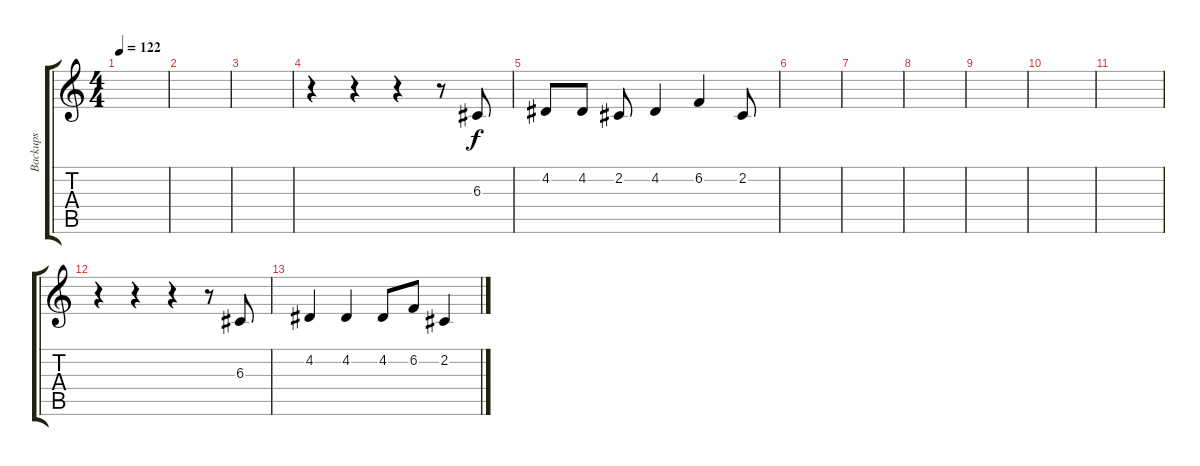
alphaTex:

\track ("Backups" "Backups") {instrument bassoon}
\staff {score tabs}
\tuning (E4 B3 G3 D3 A2 D2) {hide}
\ts (4 4)
\tempo 122
\clef g2
\ks c
|
|
|
r.4 r.4 r.4 r.8 6.3.8 |
4.2.8 4.2.8 2.2.8 4.2.4 6.2.4 2.2.8 |
|
|
|
|
|
|
r.4 r.4 r.4 r.8 6.3.8 |
4.2.4 4.2.4 4.2.8 6.2.8 2.2.4
